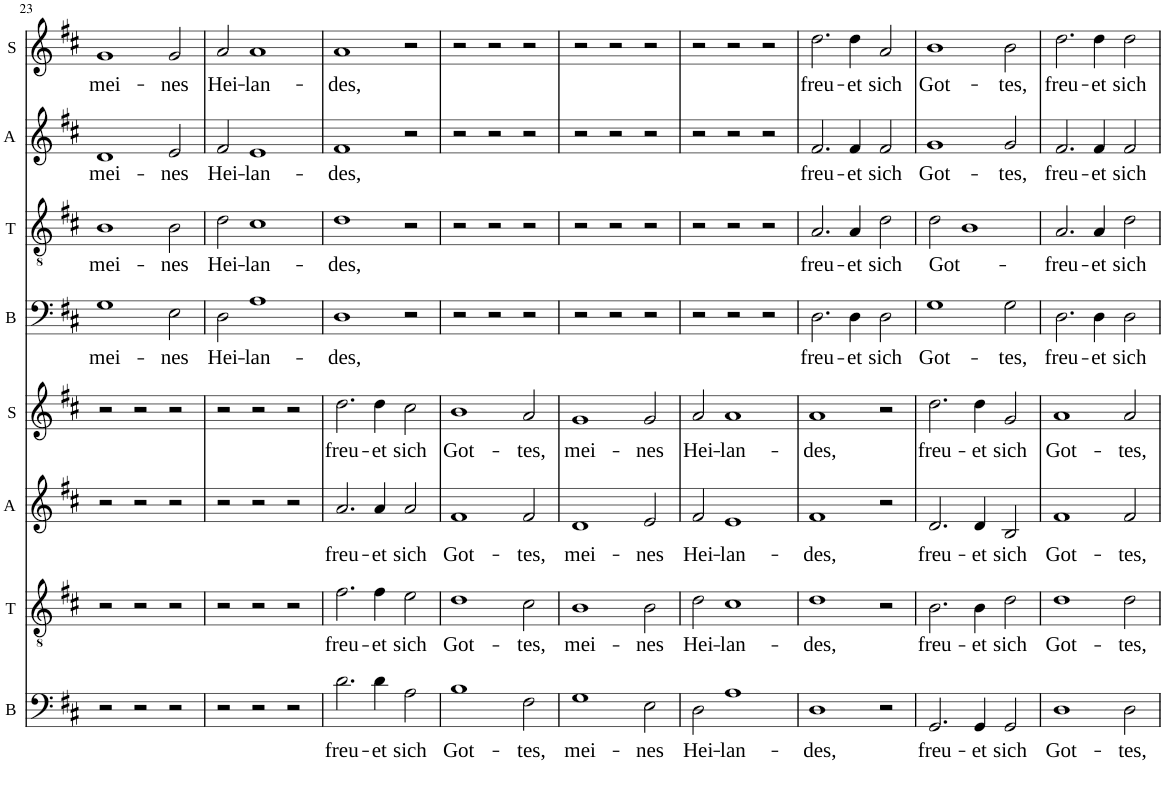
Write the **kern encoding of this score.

**kern	**text	**kern	**text	**kern	**text	**kern	**text	**kern	**text	**kern	**text	**kern	**text	**kern	**text
*part8	*part8	*part7	*part7	*part6	*part6	*part5	*part5	*part4	*part4	*part3	*part3	*part2	*part2	*part1	*part1
*staff8	*staff8	*staff7	*staff7	*staff6	*staff6	*staff5	*staff5	*staff4	*staff4	*staff3	*staff3	*staff2	*staff2	*staff1	*staff1
*I"B	*	*I"T	*	*I"A	*	*I"S	*	*I"B	*	*I"T	*	*I"A	*	*I"S	*
*I'B	*	*I'T	*	*I'A	*	*I'S	*	*I'B	*	*I'T	*	*I'A	*	*I'S	*
!!LO:PB:g=z
*clefF4	*	*clefGv2	*	*clefG2	*	*clefG2	*	*clefF4	*	*clefGv2	*	*clefG2	*	*clefG2	*
*k[f#c#]	*	*k[f#c#]	*	*k[f#c#]	*	*k[f#c#]	*	*k[f#c#]	*	*k[f#c#]	*	*k[f#c#]	*	*k[f#c#]	*
*M3/2	*	*M3/2	*	*M3/2	*	*M3/2	*	*M3/2	*	*M3/2	*	*M3/2	*	*M3/2	*
=23	=23	=23	=23	=23	=23	=23	=23	=23	=23	=23	=23	=23	=23	=23	=23
!	!	!	!	!	!	!	!	!	!LO:LY:b	!	!LO:LY:b	!	!LO:LY:b	!	!LO:LY:b
2r	.	2r	.	2r	.	2r	.	1G	mei-	1B	mei-	1d	mei-	1g	mei-
2r	.	2r	.	2r	.	2r	.	.	.	.	.	.	.	.	.
!	!	!	!	!	!	!	!	!	!LO:LY:b	!	!LO:LY:b	!	!LO:LY:b	!	!LO:LY:b
2r	.	2r	.	2r	.	2r	.	2E\	nes	2B\	nes	2e/	nes	2g/	nes
=24	=24	=24	=24	=24	=24	=24	=24	=24	=24	=24	=24	=24	=24	=24	=24
!	!	!	!	!	!	!	!	!	!LO:LY:b	!	!LO:LY:b	!	!LO:LY:b	!	!LO:LY:b
2r	.	2r	.	2r	.	2r	.	2D\	Hei-	2d\	Hei-	2f#/	Hei-	2a/	Hei-
!	!	!	!	!	!	!	!	!	!LO:LY:b	!	!LO:LY:b	!	!LO:LY:b	!	!LO:LY:b
2r	.	2r	.	2r	.	2r	.	1A	lan-	1c#	lan-	1e	lan-	1a	lan-
2r	.	2r	.	2r	.	2r	.	.	.	.	.	.	.	.	.
=25	=25	=25	=25	=25	=25	=25	=25	=25	=25	=25	=25	=25	=25	=25	=25
!	!LO:LY:b	!	!LO:LY:b	!	!LO:LY:b	!	!LO:LY:b	!	!LO:LY:b	!	!LO:LY:b	!	!LO:LY:b	!	!LO:LY:b
2.d\	freu-	2.f#\	freu-	2.a/	freu-	2.dd\	freu-	1D	des,	1d	des,	1f#	des,	1a	des,
!	!LO:LY:b	!	!LO:LY:b	!	!LO:LY:b	!	!LO:LY:b	!	!	!	!	!	!	!	!
4d\	et	4f#\	et	4a/	et	4dd\	et	.	.	.	.	.	.	.	.
!	!LO:LY:b	!	!LO:LY:b	!	!LO:LY:b	!	!LO:LY:b	!	!	!	!	!	!	!	!
2A\	sich	2e\	sich	2a/	sich	2cc#\	sich	2r	.	2r	.	2r	.	2r	.
=26	=26	=26	=26	=26	=26	=26	=26	=26	=26	=26	=26	=26	=26	=26	=26
!	!LO:LY:b	!	!LO:LY:b	!	!LO:LY:b	!	!LO:LY:b	!	!	!	!	!	!	!	!
1B	Got-	1d	Got-	1f#	Got-	1b	Got-	2r	.	2r	.	2r	.	2r	.
.	.	.	.	.	.	.	.	2r	.	2r	.	2r	.	2r	.
!	!LO:LY:b	!	!LO:LY:b	!	!LO:LY:b	!	!LO:LY:b	!	!	!	!	!	!	!	!
2F#\	tes,	2c#\	tes,	2f#/	tes,	2a/	tes,	2r	.	2r	.	2r	.	2r	.
=27	=27	=27	=27	=27	=27	=27	=27	=27	=27	=27	=27	=27	=27	=27	=27
!	!LO:LY:b	!	!LO:LY:b	!	!LO:LY:b	!	!LO:LY:b	!	!	!	!	!	!	!	!
1G	mei-	1B	mei-	1d	mei-	1g	mei-	2r	.	2r	.	2r	.	2r	.
.	.	.	.	.	.	.	.	2r	.	2r	.	2r	.	2r	.
!	!LO:LY:b	!	!LO:LY:b	!	!LO:LY:b	!	!LO:LY:b	!	!	!	!	!	!	!	!
2E\	nes	2B\	nes	2e/	nes	2g/	nes	2r	.	2r	.	2r	.	2r	.
=28	=28	=28	=28	=28	=28	=28	=28	=28	=28	=28	=28	=28	=28	=28	=28
!	!LO:LY:b	!	!LO:LY:b	!	!LO:LY:b	!	!LO:LY:b	!	!	!	!	!	!	!	!
2D\	Hei-	2d\	Hei-	2f#/	Hei-	2a/	Hei-	2r	.	2r	.	2r	.	2r	.
!	!LO:LY:b	!	!LO:LY:b	!	!LO:LY:b	!	!LO:LY:b	!	!	!	!	!	!	!	!
1A	lan-	1c#	lan-	1e	lan-	1a	lan-	2r	.	2r	.	2r	.	2r	.
.	.	.	.	.	.	.	.	2r	.	2r	.	2r	.	2r	.
=29	=29	=29	=29	=29	=29	=29	=29	=29	=29	=29	=29	=29	=29	=29	=29
!	!LO:LY:b	!	!LO:LY:b	!	!LO:LY:b	!	!LO:LY:b	!	!LO:LY:b	!	!LO:LY:b	!	!LO:LY:b	!	!LO:LY:b
1D	des,	1d	des,	1f#	des,	1a	des,	2.D\	freu-	2.A/	freu-	2.f#/	freu-	2.dd\	freu-
!	!	!	!	!	!	!	!	!	!LO:LY:b	!	!LO:LY:b	!	!LO:LY:b	!	!LO:LY:b
.	.	.	.	.	.	.	.	4D\	et	4A/	et	4f#/	et	4dd\	et
!	!	!	!	!	!	!	!	!	!LO:LY:b	!	!LO:LY:b	!	!LO:LY:b	!	!LO:LY:b
2r	.	2r	.	2r	.	2r	.	2D\	sich	2d\	sich	2f#/	sich	2a/	sich
=30	=30	=30	=30	=30	=30	=30	=30	=30	=30	=30	=30	=30	=30	=30	=30
!	!LO:LY:b	!	!LO:LY:b	!	!LO:LY:b	!	!LO:LY:b	!	!LO:LY:b	!	!LO:LY:b	!	!LO:LY:b	!	!LO:LY:b
2.GG/	freu-	2.B\	freu-	2.d/	freu-	2.dd\	freu-	1G	Got-	2d\	Got-	1g	Got-	1b	Got-
.	.	.	.	.	.	.	.	.	.	1B	.	.	.	.	.
!	!LO:LY:b	!	!LO:LY:b	!	!LO:LY:b	!	!LO:LY:b	!	!	!	!	!	!	!	!
4GG/	et	4B\	et	4d/	et	4dd\	et	.	.	.	.	.	.	.	.
!	!LO:LY:b	!	!LO:LY:b	!	!LO:LY:b	!	!LO:LY:b	!	!LO:LY:b	!	!	!	!LO:LY:b	!	!LO:LY:b
2GG/	sich	2d\	sich	2B/	sich	2g/	sich	2G\	tes,	.	.	2g/	tes,	2b\	tes,
=31	=31	=31	=31	=31	=31	=31	=31	=31	=31	=31	=31	=31	=31	=31	=31
!	!LO:LY:b	!	!LO:LY:b	!	!LO:LY:b	!	!LO:LY:b	!	!LO:LY:b	!	!LO:LY:b	!	!LO:LY:b	!	!LO:LY:b
1D	Got-	1d	Got-	1f#	Got-	1a	Got-	2.D\	freu-	2.A/	freu-	2.f#/	freu-	2.dd\	freu-
!	!	!	!	!	!	!	!	!	!LO:LY:b	!	!LO:LY:b	!	!LO:LY:b	!	!LO:LY:b
.	.	.	.	.	.	.	.	4D\	et	4A/	et	4f#/	et	4dd\	et
!	!LO:LY:b	!	!LO:LY:b	!	!LO:LY:b	!	!LO:LY:b	!	!LO:LY:b	!	!LO:LY:b	!	!LO:LY:b	!	!LO:LY:b
2D\	tes,	2d\	tes,	2f#/	tes,	2a/	tes,	2D\	sich	2d\	sich	2f#/	sich	2dd\	sich
=	=	=	=	=	=	=	=	=	=	=	=	=	=	=	=
*-	*-	*-	*-	*-	*-	*-	*-	*-	*-	*-	*-	*-	*-	*-	*-
